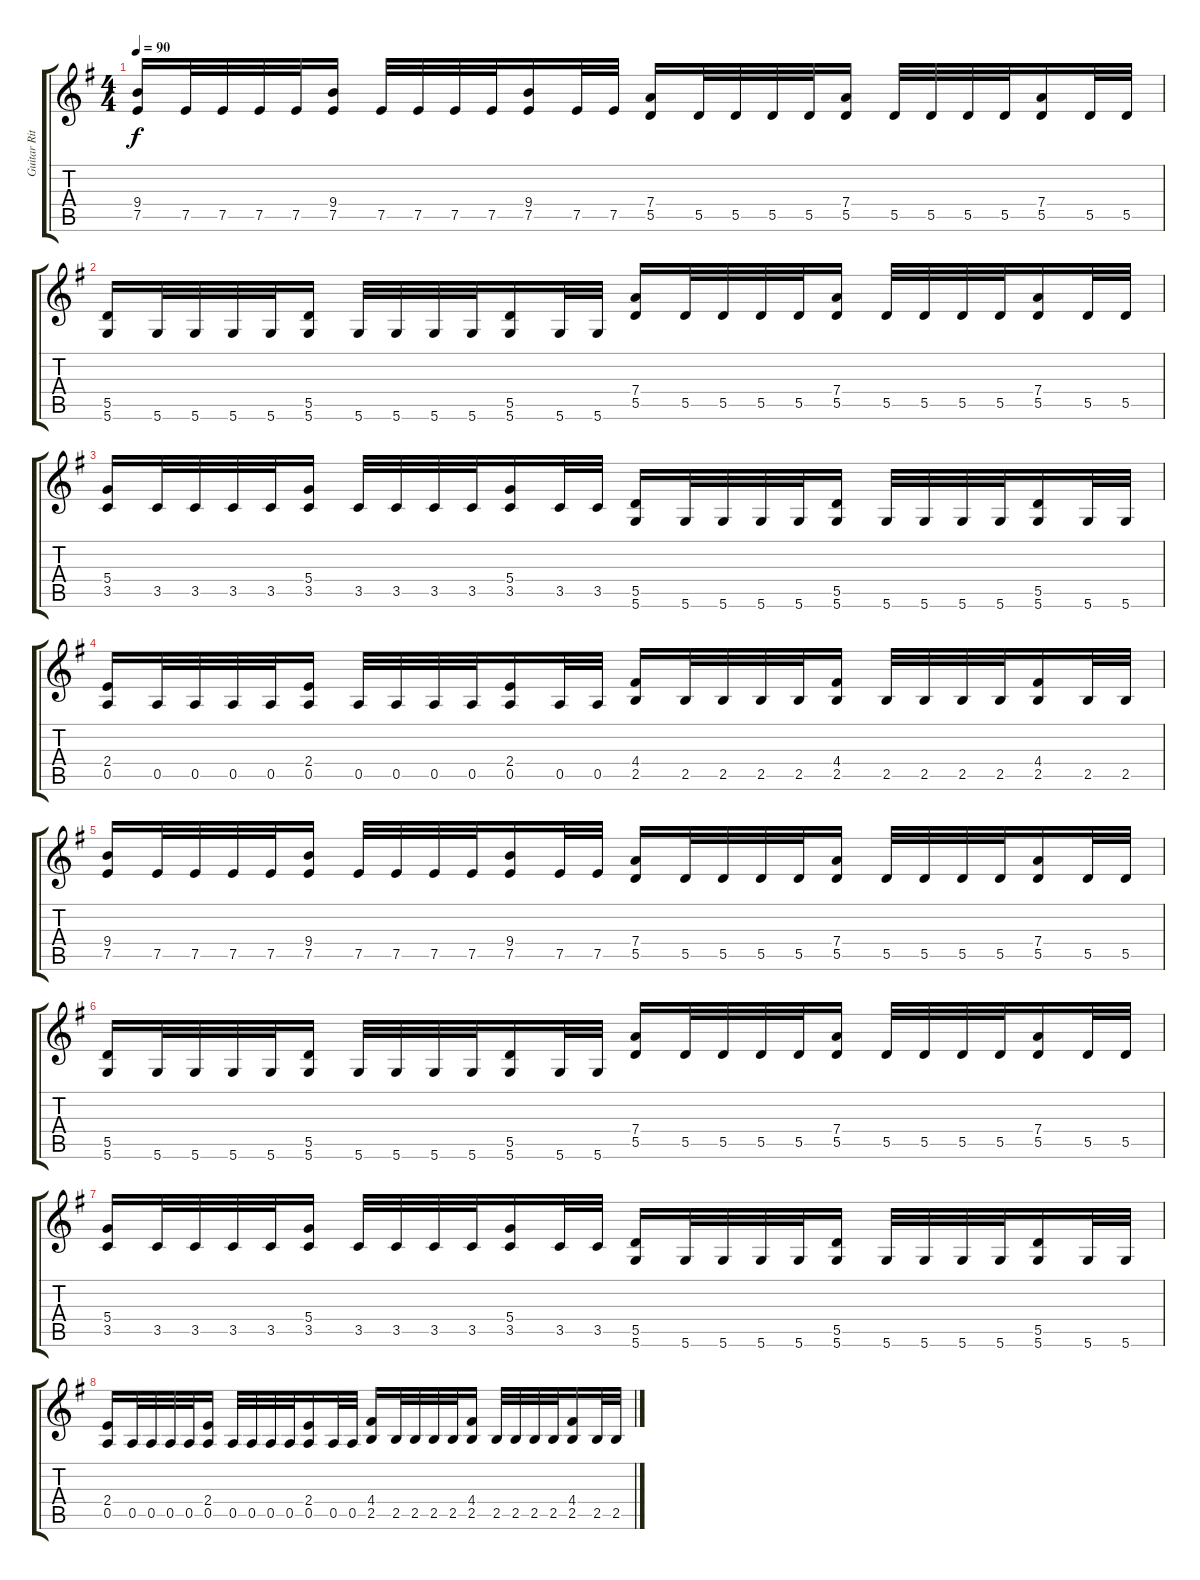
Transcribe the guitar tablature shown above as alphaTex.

\track ("Guitar Ritm" "Guitar Rit") {instrument distortionguitar}
\staff {score tabs}
\tuning (E4 B3 G3 D3 A2 D2) {hide}
\ts (4 4)
\tempo 90
\clef g2
\ks g
(9.4 7.5).16{dy f balance 8} 7.5.32 7.5.32 7.5.32 7.5.32 (9.4 7.5).16 7.5.32 7.5.32 7.5.32 7.5.32 (9.4 7.5).16 7.5.32 7.5.32 (7.4 5.5).16 5.5.32 5.5.32 5.5.32 5.5.32 (7.4 5.5).16 5.5.32 5.5.32 5.5.32 5.5.32 (7.4 5.5).16 5.5.32 5.5.32 |
(5.5 5.6).16 5.6.32 5.6.32 5.6.32 5.6.32 (5.5 5.6).16 5.6.32 5.6.32 5.6.32 5.6.32 (5.5 5.6).16 5.6.32 5.6.32 (7.4 5.5).16 5.5.32 5.5.32 5.5.32 5.5.32 (7.4 5.5).16 5.5.32 5.5.32 5.5.32 5.5.32 (7.4 5.5).16 5.5.32 5.5.32 |
(5.4 3.5).16 3.5.32 3.5.32 3.5.32 3.5.32 (5.4 3.5).16 3.5.32 3.5.32 3.5.32 3.5.32 (5.4 3.5).16 3.5.32 3.5.32 (5.5 5.6).16 5.6.32 5.6.32 5.6.32 5.6.32 (5.5 5.6).16 5.6.32 5.6.32 5.6.32 5.6.32 (5.5 5.6).16 5.6.32 5.6.32 |
(2.4 0.5).16 0.5.32 0.5.32 0.5.32 0.5.32 (2.4 0.5).16 0.5.32 0.5.32 0.5.32 0.5.32 (2.4 0.5).16 0.5.32 0.5.32 (4.4 2.5).16 2.5.32 2.5.32 2.5.32 2.5.32 (4.4 2.5).16 2.5.32 2.5.32 2.5.32 2.5.32 (4.4 2.5).16 2.5.32 2.5.32 |
(9.4 7.5).16{balance 8} 7.5.32 7.5.32 7.5.32 7.5.32 (9.4 7.5).16 7.5.32 7.5.32 7.5.32 7.5.32 (9.4 7.5).16 7.5.32 7.5.32 (7.4 5.5).16 5.5.32 5.5.32 5.5.32 5.5.32 (7.4 5.5).16 5.5.32 5.5.32 5.5.32 5.5.32 (7.4 5.5).16 5.5.32 5.5.32 |
(5.5 5.6).16 5.6.32 5.6.32 5.6.32 5.6.32 (5.5 5.6).16 5.6.32 5.6.32 5.6.32 5.6.32 (5.5 5.6).16 5.6.32 5.6.32 (7.4 5.5).16 5.5.32 5.5.32 5.5.32 5.5.32 (7.4 5.5).16 5.5.32 5.5.32 5.5.32 5.5.32 (7.4 5.5).16 5.5.32 5.5.32 |
(5.4 3.5).16 3.5.32 3.5.32 3.5.32 3.5.32 (5.4 3.5).16 3.5.32 3.5.32 3.5.32 3.5.32 (5.4 3.5).16 3.5.32 3.5.32 (5.5 5.6).16 5.6.32 5.6.32 5.6.32 5.6.32 (5.5 5.6).16 5.6.32 5.6.32 5.6.32 5.6.32 (5.5 5.6).16 5.6.32 5.6.32 |
(2.4 0.5).16 0.5.32 0.5.32 0.5.32 0.5.32 (2.4 0.5).16 0.5.32 0.5.32 0.5.32 0.5.32 (2.4 0.5).16 0.5.32 0.5.32 (4.4 2.5).16 2.5.32 2.5.32 2.5.32 2.5.32 (4.4 2.5).16 2.5.32 2.5.32 2.5.32 2.5.32 (4.4 2.5).16 2.5.32 2.5.32
